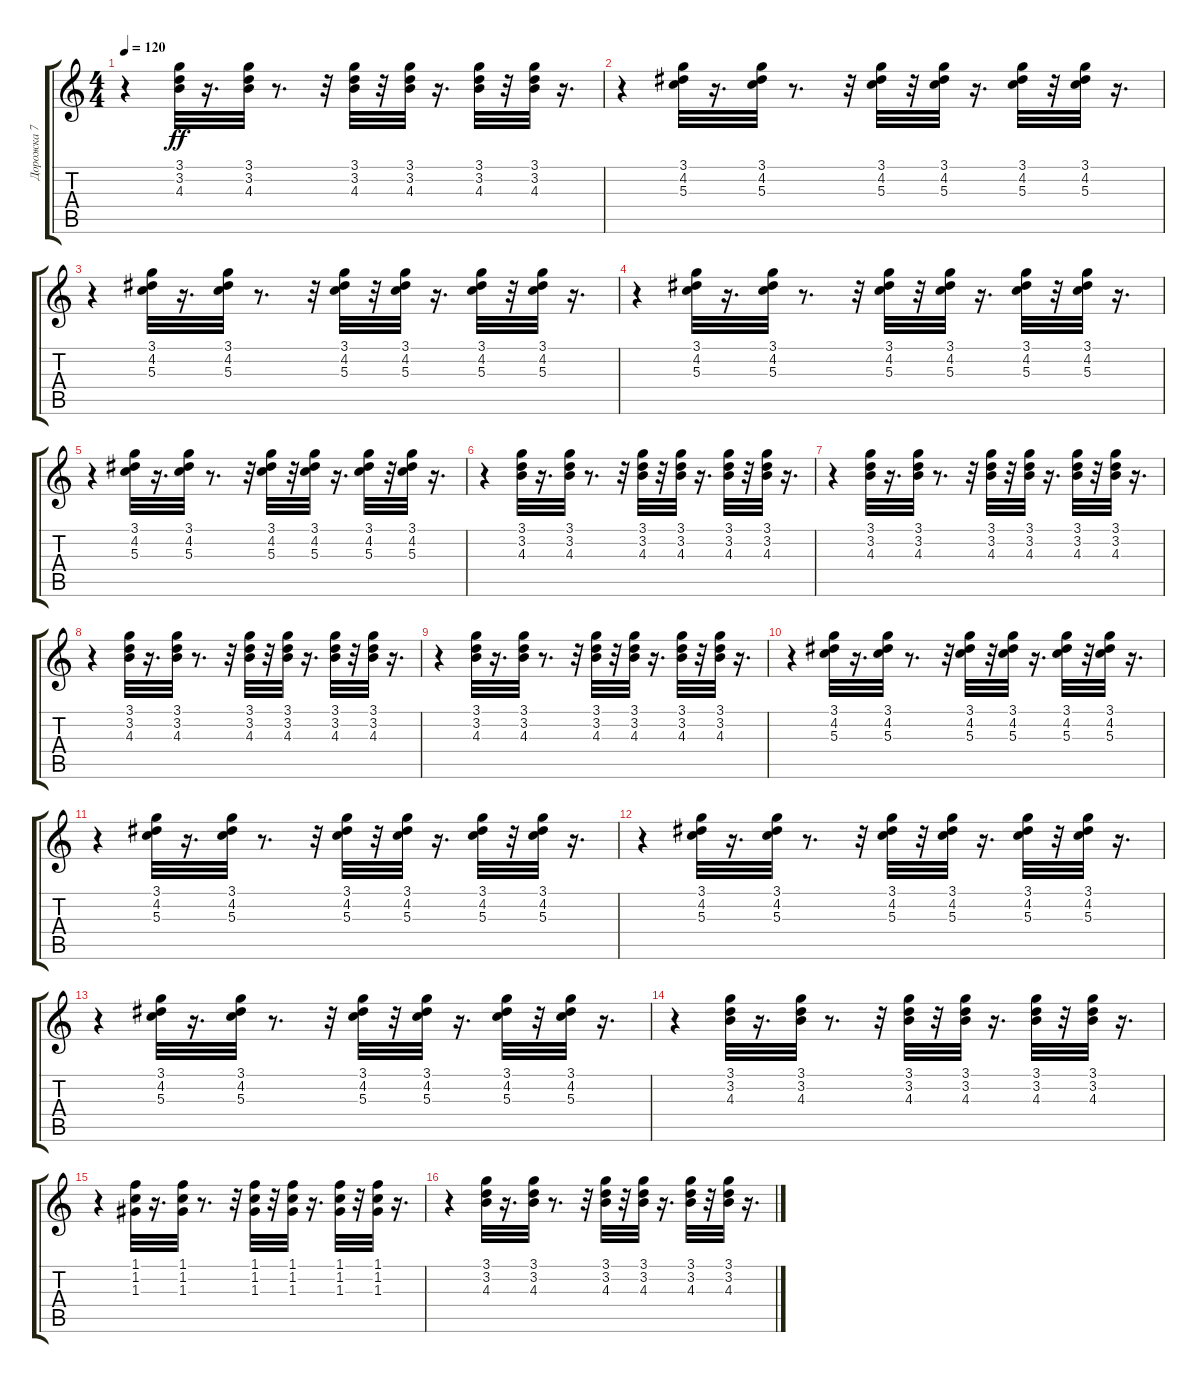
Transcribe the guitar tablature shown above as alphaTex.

\track ("Дорожка 7" "Дорожка 7") {instrument synthbass1}
\staff {score tabs}
\tuning (E4 B3 G3 D3 A2 E2) {hide}
\ts (4 4)
\tempo 120
\clef g2
\ks c
r.4{dy ff} (3.1 3.2 4.3).32{balance 8} r.16{d} (3.1 3.2 4.3).32 r.8{d} r.32 (3.1 3.2 4.3).32 r.32 (3.1 3.2 4.3).32 r.16{d} (3.1 3.2 4.3).32 r.32 (3.1 3.2 4.3).32 r.16{d} |
r.4 (3.1 4.2 5.3).32{balance 8} r.16{d} (3.1 4.2 5.3).32 r.8{d} r.32 (3.1 4.2 5.3).32 r.32 (3.1 4.2 5.3).32 r.16{d} (3.1 4.2 5.3).32 r.32 (3.1 4.2 5.3).32 r.16{d} |
r.4 (3.1 4.2 5.3).32{balance 8} r.16{d} (3.1 4.2 5.3).32 r.8{d} r.32 (3.1 4.2 5.3).32 r.32 (3.1 4.2 5.3).32 r.16{d} (3.1 4.2 5.3).32 r.32 (3.1 4.2 5.3).32 r.16{d} |
r.4 (3.1 4.2 5.3).32{balance 8} r.16{d} (3.1 4.2 5.3).32 r.8{d} r.32 (3.1 4.2 5.3).32 r.32 (3.1 4.2 5.3).32 r.16{d} (3.1 4.2 5.3).32 r.32 (3.1 4.2 5.3).32 r.16{d} |
r.4 (3.1 4.2 5.3).32{balance 8} r.16{d} (3.1 4.2 5.3).32 r.8{d} r.32 (3.1 4.2 5.3).32 r.32 (3.1 4.2 5.3).32 r.16{d} (3.1 4.2 5.3).32 r.32 (3.1 4.2 5.3).32 r.16{d} |
r.4 (3.1 3.2 4.3).32{balance 8} r.16{d} (3.1 3.2 4.3).32 r.8{d} r.32 (3.1 3.2 4.3).32 r.32 (3.1 3.2 4.3).32 r.16{d} (3.1 3.2 4.3).32 r.32 (3.1 3.2 4.3).32 r.16{d} |
r.4 (3.1 3.2 4.3).32{balance 8} r.16{d} (3.1 3.2 4.3).32 r.8{d} r.32 (3.1 3.2 4.3).32 r.32 (3.1 3.2 4.3).32 r.16{d} (3.1 3.2 4.3).32 r.32 (3.1 3.2 4.3).32 r.16{d} |
r.4 (3.1 3.2 4.3).32{balance 8} r.16{d} (3.1 3.2 4.3).32 r.8{d} r.32 (3.1 3.2 4.3).32 r.32 (3.1 3.2 4.3).32 r.16{d} (3.1 3.2 4.3).32 r.32 (3.1 3.2 4.3).32 r.16{d} |
r.4 (3.1 3.2 4.3).32{balance 8} r.16{d} (3.1 3.2 4.3).32 r.8{d} r.32 (3.1 3.2 4.3).32 r.32 (3.1 3.2 4.3).32 r.16{d} (3.1 3.2 4.3).32 r.32 (3.1 3.2 4.3).32 r.16{d} |
r.4 (3.1 4.2 5.3).32{balance 8} r.16{d} (3.1 4.2 5.3).32 r.8{d} r.32 (3.1 4.2 5.3).32 r.32 (3.1 4.2 5.3).32 r.16{d} (3.1 4.2 5.3).32 r.32 (3.1 4.2 5.3).32 r.16{d} |
r.4 (3.1 4.2 5.3).32{balance 8} r.16{d} (3.1 4.2 5.3).32 r.8{d} r.32 (3.1 4.2 5.3).32 r.32 (3.1 4.2 5.3).32 r.16{d} (3.1 4.2 5.3).32 r.32 (3.1 4.2 5.3).32 r.16{d} |
r.4 (3.1 4.2 5.3).32{balance 8} r.16{d} (3.1 4.2 5.3).32 r.8{d} r.32 (3.1 4.2 5.3).32 r.32 (3.1 4.2 5.3).32 r.16{d} (3.1 4.2 5.3).32 r.32 (3.1 4.2 5.3).32 r.16{d} |
r.4 (3.1 4.2 5.3).32{balance 8} r.16{d} (3.1 4.2 5.3).32 r.8{d} r.32 (3.1 4.2 5.3).32 r.32 (3.1 4.2 5.3).32 r.16{d} (3.1 4.2 5.3).32 r.32 (3.1 4.2 5.3).32 r.16{d} |
r.4 (3.1 3.2 4.3).32{balance 8} r.16{d} (3.1 3.2 4.3).32 r.8{d} r.32 (3.1 3.2 4.3).32 r.32 (3.1 3.2 4.3).32 r.16{d} (3.1 3.2 4.3).32 r.32 (3.1 3.2 4.3).32 r.16{d} |
r.4 (1.1 1.2 1.3).32{balance 8} r.16{d} (1.1 1.2 1.3).32 r.8{d} r.32 (1.1 1.2 1.3).32 r.32 (1.1 1.2 1.3).32 r.16{d} (1.1 1.2 1.3).32 r.32 (1.1 1.2 1.3).32 r.16{d} |
r.4 (3.1 3.2 4.3).32{balance 8} r.16{d} (3.1 3.2 4.3).32 r.8{d} r.32 (3.1 3.2 4.3).32 r.32 (3.1 3.2 4.3).32 r.16{d} (3.1 3.2 4.3).32 r.32 (3.1 3.2 4.3).32 r.16{d}
